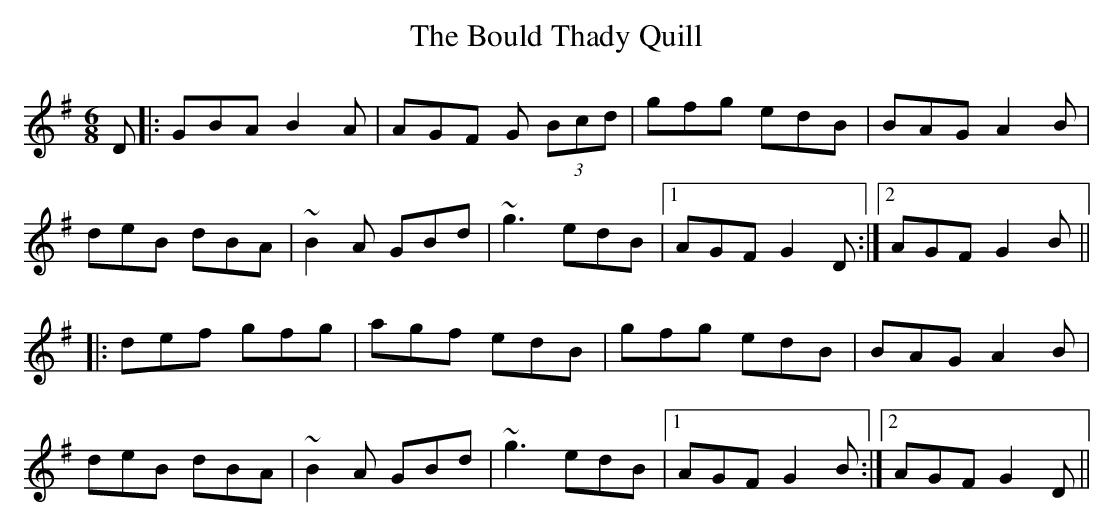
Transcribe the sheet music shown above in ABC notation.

X:1
T: The Bould Thady Quill
M: 6/8
L: 1/8
K: Gmaj
D|:GBA B2 A | AGF G (3Bcd | gfg edB |BAG A2B |
deB dBA | ~B2 A GBd| ~g3 edB |1 AGF G2 D:|2 AGF G2 B||
|:def gfg | agf edB|gfg edB|BAG A2 B|
deB dBA | ~B2 A GBd |~g3 edB |1 AGF G2 B:|2 AGF G2 D||
